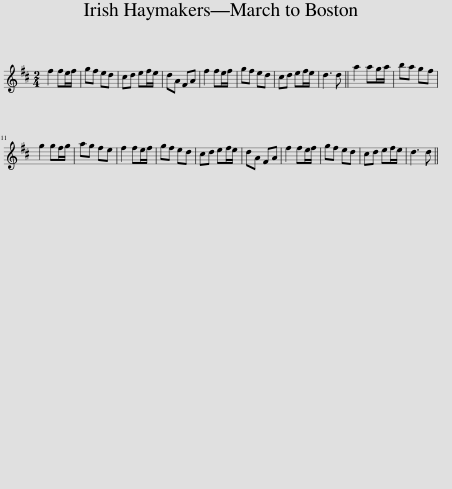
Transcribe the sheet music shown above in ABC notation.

X:1
L:1/8
M:2/4
I:linebreak $
K:D
V:1 treble
V:1
 f2 fe/f/ | gf ed | cd ef/e/ | dA FA | f2 fe/f/ | %5
 gf ed | cd ef/e/ | d3 d || a2 ag/a/ | ba gf |$ %10
 g2 gf/g/ | ag fe | f2 fe/f/ | gf ed | cd ef/e/ | %15
 dA FA | f2 fe/f/ | gf ed | cd ef/e/ | d3 d || %20
